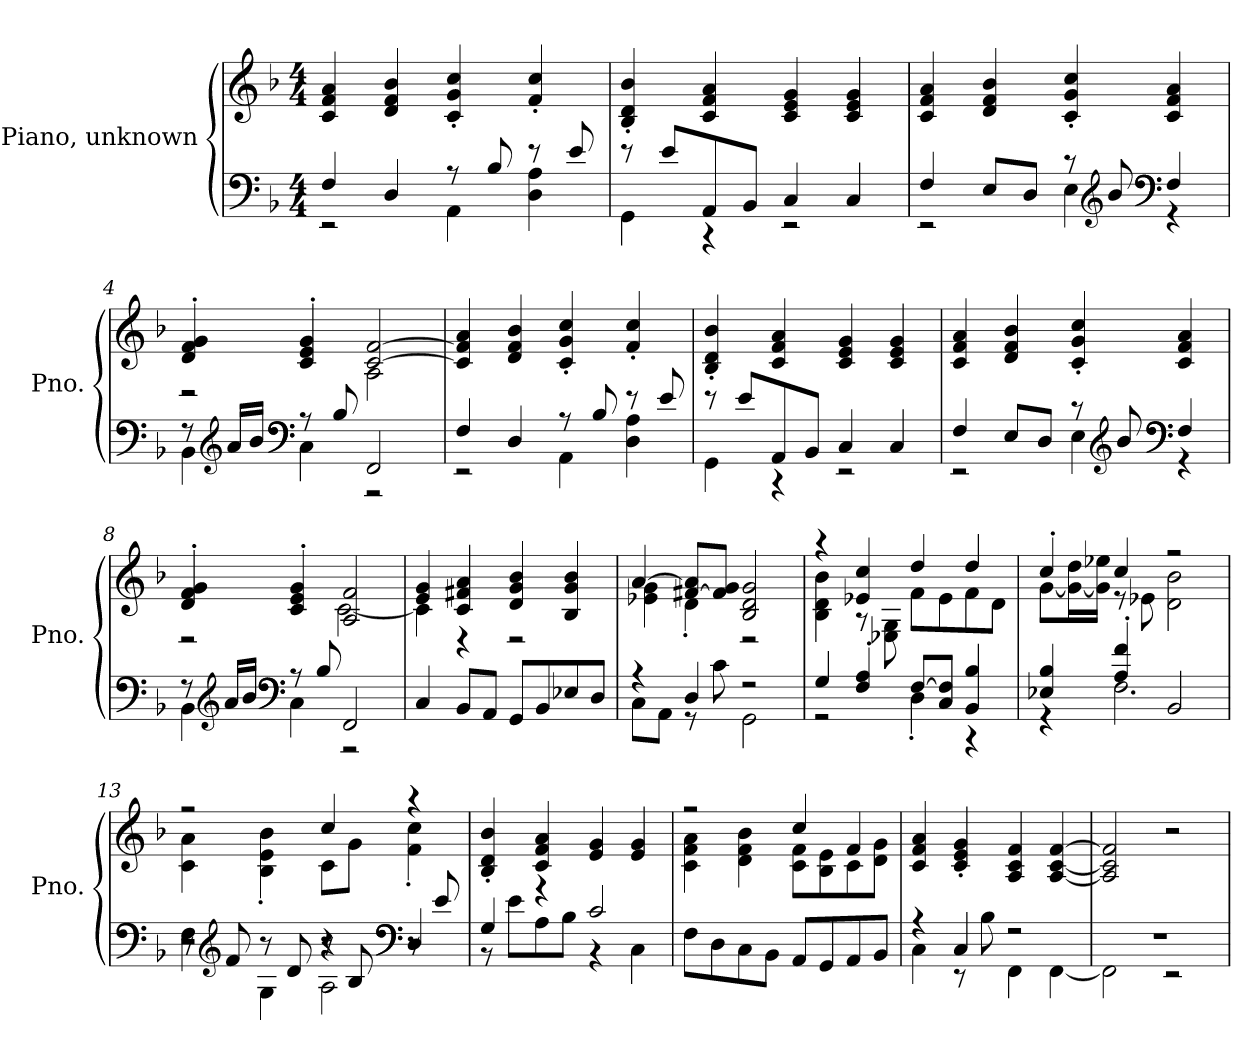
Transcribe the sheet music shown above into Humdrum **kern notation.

**kern	**kern
*part1	*part1
*staff2	*staff1
*I"Piano, unknown	*
*I'Pno.	*
*clefF4	*clefG2
*k[b-]	*k[b-]
*M4/4	*M4/4
*MM120	*MM120
=1	=1
*^	*
4F/	2r	4c/ 4f/ 4a/
4D/	.	4d/ 4f/ 4b-/
8r	4AA\	4c/' 4g/' 4cc/'
8B-/	.	.
8r	4D\ 4A\	4f/' 4cc/'
8e/	.	.
=2	=2	=2
8r	4GG\	4B-/' 4d/' 4b-/'
8e/L	.	.
8AA/	4r	4c/ 4f/ 4a/
8BB-/J	.	.
4C/	2r	4c/ 4e/ 4g/
4C/	.	4c/ 4e/ 4g/
=3	=3	=3
4F/	2r	4c/ 4f/ 4a/
8E/L	.	4d/ 4f/ 4b-/
8D/J	.	.
8r	4E\	4c/' 4g/' 4cc/'
*clefG2	*	*
8b-/	.	.
*clefF4	*	*
4F/	4r	4c/ 4f/ 4a/
=4	=4	=4
*	*	*^
8r	4BB-\	4d/' 4f/' 4g/'	2r
*clefG2	*	*	*
16a/LL	.	.	.
16b-/JJ	.	.	.
*clefF4	*	*	*
8r	4C\	4c/' 4e/' 4g/'	.
8B-/	.	.	.
2FF/	2r	[2c/ [2f/	2A\
*	*	*v	*v
!!LO:LB:g=z
=5	=5	=5
4F/	2r	4c/] 4f/] 4a/
4D/	.	4d/ 4f/ 4b-/
8r	4AA\	4c/' 4g/' 4cc/'
8B-/	.	.
8r	4D\ 4A\	4f/' 4cc/'
8e/	.	.
=6	=6	=6
8r	4GG\	4B-/' 4d/' 4b-/'
8e/L	.	.
8AA/	4r	4c/ 4f/ 4a/
8BB-/J	.	.
4C/	2r	4c/ 4e/ 4g/
4C/	.	4c/ 4e/ 4g/
=7	=7	=7
4F/	2r	4c/ 4f/ 4a/
8E/L	.	4d/ 4f/ 4b-/
8D/J	.	.
8r	4E\	4c/' 4g/' 4cc/'
*clefG2	*	*
8b-/	.	.
*clefF4	*	*
4F/	4r	4c/ 4f/ 4a/
=8	=8	=8
*	*	*^
8r	4BB-\	4d/' 4f/' 4g/'	2r
*clefG2	*	*	*
16a/LL	.	.	.
16b-/JJ	.	.	.
*clefF4	*	*	*
8r	4C\	4c/' 4e/' 4g/'	.
8B-/	.	.	.
2FF/	2r	2A/ 2f/	[2c\
*v	*v	*	*
!!LO:LB:g=z	!!
=9	=9	=9
4C/	4e/ 4g/	4c\]
8BB-/L	4c/ 4f#X/ 4a/	4r
8AA/J	.	.
8GG/L	4d/ 4g/ 4b-/	2r
8BB-/	.	.
8E-X/	4B-/ 4g/ 4b-/	.
8D/J	.	.
=10	=10	=10
*^	*	*
4r	8C\L	[4a/	4e-X\ 4g\
.	8AA\J	.	.
4D/	8r	[8f#X/ 8a/]L	4d'\
.	8c\	8f#/] 8g/J	.
2r	2GG\	2B-/ 2d/ 2g/	2r
=11	=11	=11	=11
4G/	2r	4r	4B-\ 4d\ 4b-\
4F/' 4A/'	.	4e-X/ 4cc/	8r
.	.	.	8E-X\ 8G\
[8F/L	4D'\	4dd/	8f\L
8C/ 8F/]J	.	.	8e-\
4BB-/ 4B-/	4r	4dd/	8f\
.	.	.	8d\J
=12	=12	=12	=12
4E-X/ 4B-/	4r	4cc'/	[8g\L
.	.	.	16g\_ 16dd\L
.	.	.	16g\] 16ee-X\JJ
4A/' 4f/'	2.F\	4cc/	8r
.	.	.	8e-X\
2BB-/	.	2r	2d\ 2b-\
!!LO:LB:g=z	!!
=13	=13	=13	=13
*	*^	*	*
8r	4F\	2r	2r	4c\ 4a\
*clefG2	*	*	*	*
8f/	.	.	.	.
8r	4G\	.	.	4B-\' 4e\' 4b-\'
8d/	.	.	.	.
8r	2A\	4r	4cc/	8c\L
8B-/	.	.	.	8g\J
*clefF4	*	*	*	*
8r	.	4D/	4r	4f\' 4cc\'
8e/	.	.	.	.
*	*v	*v	*	*
*	*	*v	*v
=14	=14	=14
4G/	8r	4B-/' 4d/' 4b-/'
.	8e\L	.
4r	8A\	4c/ 4f/ 4a/
.	8B-\J	.
2c/	4r	4e/ 4g/
.	4C\	4e/ 4g/
*v	*v	*
=15	=15
*	*^
8F\L	2r	4c\ 4f\ 4a\
8D\	.	.
8C\	.	4d\ 4f\ 4b-\
8BB-\J	.	.
8AA/L	4cc/	8c\ 8f\L
8GG/	.	8B-\ 8e\
8AA/	4f/	8c\
8BB-/J	.	8d\ 8g\J
*	*v	*v
=16	=16
*^	*
4r	4C\	4c/ 4f/ 4a/
4C/	8r	4c/' 4e/' 4g/'
.	8B-\	.
2r	4FF\	4A/ 4c/ 4f/
.	[4FF\	[4A/ [4c/ [4f/
=17	=17	=17
1r	2FF\]	2A/] 2c/] 2f/]
.	2r	2r
*v	*v	*
=	=
*-	*-
